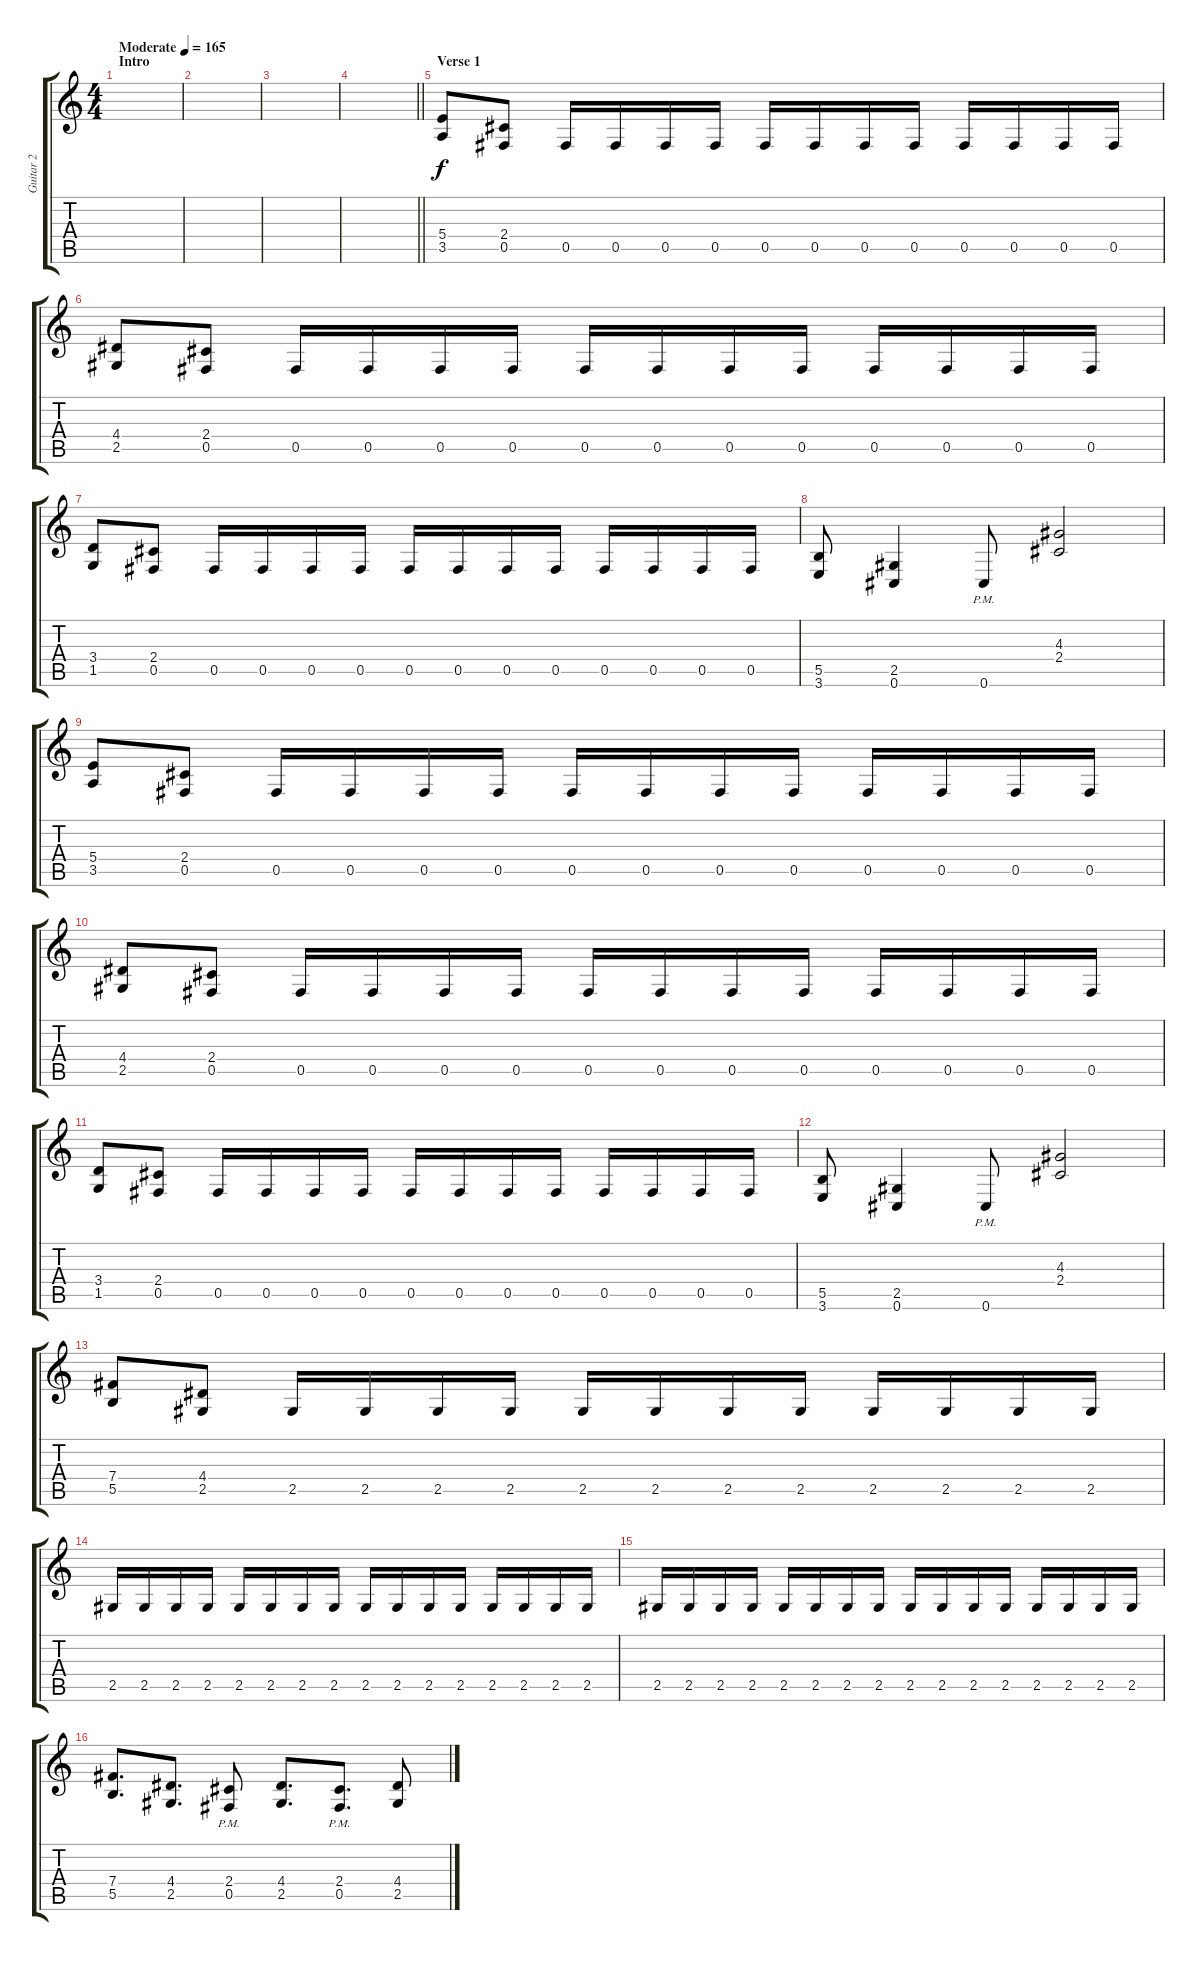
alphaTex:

\track ("Guitar 2" "Guitar 2") {instrument overdrivenguitar}
\staff {score tabs}
\tuning (Db4 Ab3 E3 B2 Gb2 Db2) {hide}
\ts (4 4)
\section ("" "Intro")
\tempo (165 "Moderate")
\clef g2
\ks c
|
|
|
\barLineRight lightlight
|
\section ("" "Verse 1")
(5.4 3.5).8 (2.4 0.5).8 0.5.16 0.5.16 0.5.16 0.5.16 0.5.16 0.5.16 0.5.16 0.5.16 0.5.16 0.5.16 0.5.16 0.5.16 |
(4.4 2.5).8 (2.4 0.5).8 0.5.16 0.5.16 0.5.16 0.5.16 0.5.16 0.5.16 0.5.16 0.5.16 0.5.16 0.5.16 0.5.16 0.5.16 |
(3.4 1.5).8 (2.4 0.5).8 0.5.16 0.5.16 0.5.16 0.5.16 0.5.16 0.5.16 0.5.16 0.5.16 0.5.16 0.5.16 0.5.16 0.5.16 |
(5.5 3.6).8 (2.5 0.6).4 0.6{pm}.8 (4.3 2.4).2 |
(5.4 3.5).8 (2.4 0.5).8 0.5.16 0.5.16 0.5.16 0.5.16 0.5.16 0.5.16 0.5.16 0.5.16 0.5.16 0.5.16 0.5.16 0.5.16 |
(4.4 2.5).8 (2.4 0.5).8 0.5.16 0.5.16 0.5.16 0.5.16 0.5.16 0.5.16 0.5.16 0.5.16 0.5.16 0.5.16 0.5.16 0.5.16 |
(3.4 1.5).8 (2.4 0.5).8 0.5.16 0.5.16 0.5.16 0.5.16 0.5.16 0.5.16 0.5.16 0.5.16 0.5.16 0.5.16 0.5.16 0.5.16 |
(5.5 3.6).8 (2.5 0.6).4 0.6{pm}.8 (4.3 2.4).2 |
(7.4 5.5).8 (4.4 2.5).8 2.5.16 2.5.16 2.5.16 2.5.16 2.5.16 2.5.16 2.5.16 2.5.16 2.5.16 2.5.16 2.5.16 2.5.16 |
2.5.16 2.5.16 2.5.16 2.5.16 2.5.16 2.5.16 2.5.16 2.5.16 2.5.16 2.5.16 2.5.16 2.5.16 2.5.16 2.5.16 2.5.16 2.5.16 |
2.5.16 2.5.16 2.5.16 2.5.16 2.5.16 2.5.16 2.5.16 2.5.16 2.5.16 2.5.16 2.5.16 2.5.16 2.5.16 2.5.16 2.5.16 2.5.16 |
(7.4 5.5).8{d} (4.4 2.5).8{d} (2.4{pm} 0.5{pm}).8 (4.4 2.5).8{d} (2.4{pm} 0.5{pm}).8{d} (4.4 2.5).8
